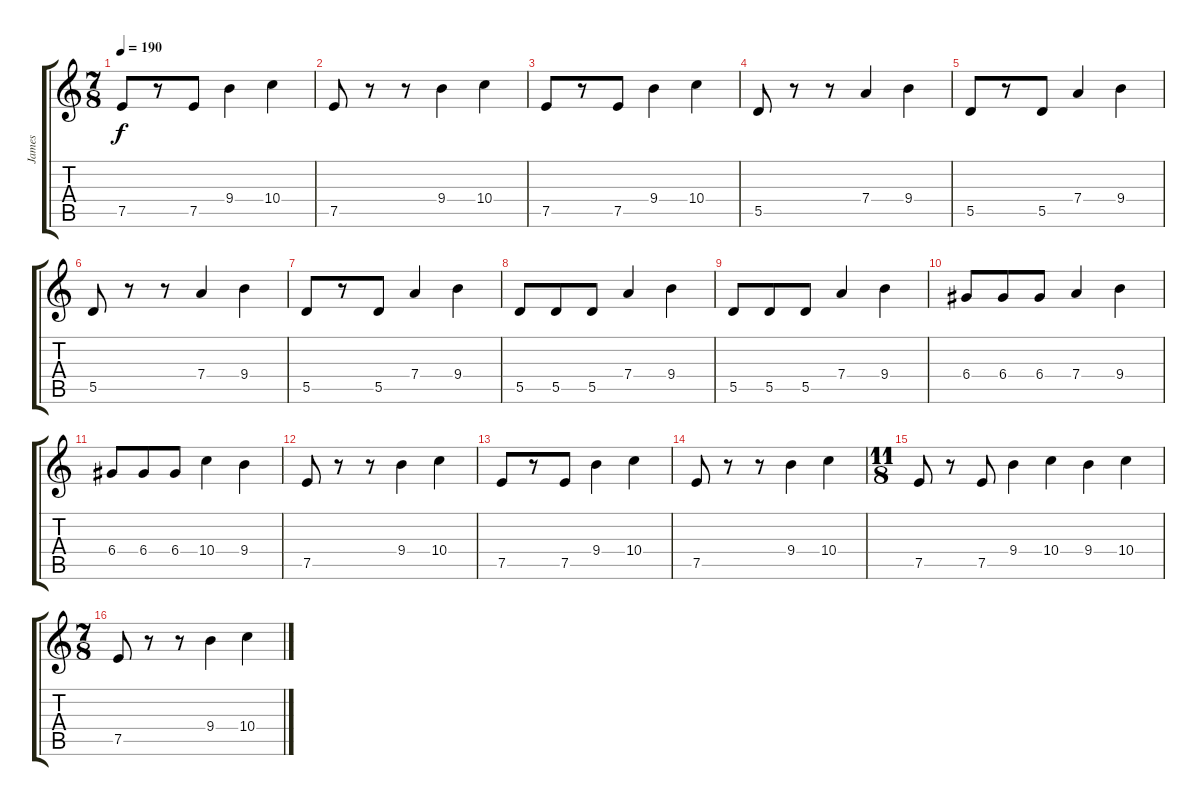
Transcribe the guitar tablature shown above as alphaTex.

\track ("James" "James") {instrument distortionguitar}
\staff {score tabs}
\tuning (E4 B3 G3 D3 A2 D2) {hide}
\ts (7 8)
\tempo 190
\clef g2
\ks c
7.5.8{dy f} r.8 7.5.8 9.4.4 10.4.4 |
7.5.8 r.8 r.8 9.4.4 10.4.4 |
7.5.8 r.8 7.5.8 9.4.4 10.4.4 |
5.5.8 r.8 r.8 7.4.4 9.4.4 |
5.5.8 r.8 5.5.8 7.4.4 9.4.4 |
5.5.8 r.8 r.8 7.4.4 9.4.4 |
5.5.8 r.8 5.5.8 7.4.4 9.4.4 |
5.5.8 5.5.8 5.5.8 7.4.4 9.4.4 |
5.5.8 5.5.8 5.5.8 7.4.4 9.4.4 |
6.4.8 6.4.8 6.4.8 7.4.4 9.4.4 |
6.4.8 6.4.8 6.4.8 10.4.4 9.4.4 |
7.5.8 r.8 r.8 9.4.4 10.4.4 |
7.5.8 r.8 7.5.8 9.4.4 10.4.4 |
7.5.8 r.8 r.8 9.4.4 10.4.4 |
\ts (11 8)
7.5.8 r.8 7.5.8 9.4.4 10.4.4 9.4.4 10.4.4 |
\ts (7 8)
7.5.8 r.8 r.8 9.4.4 10.4.4
